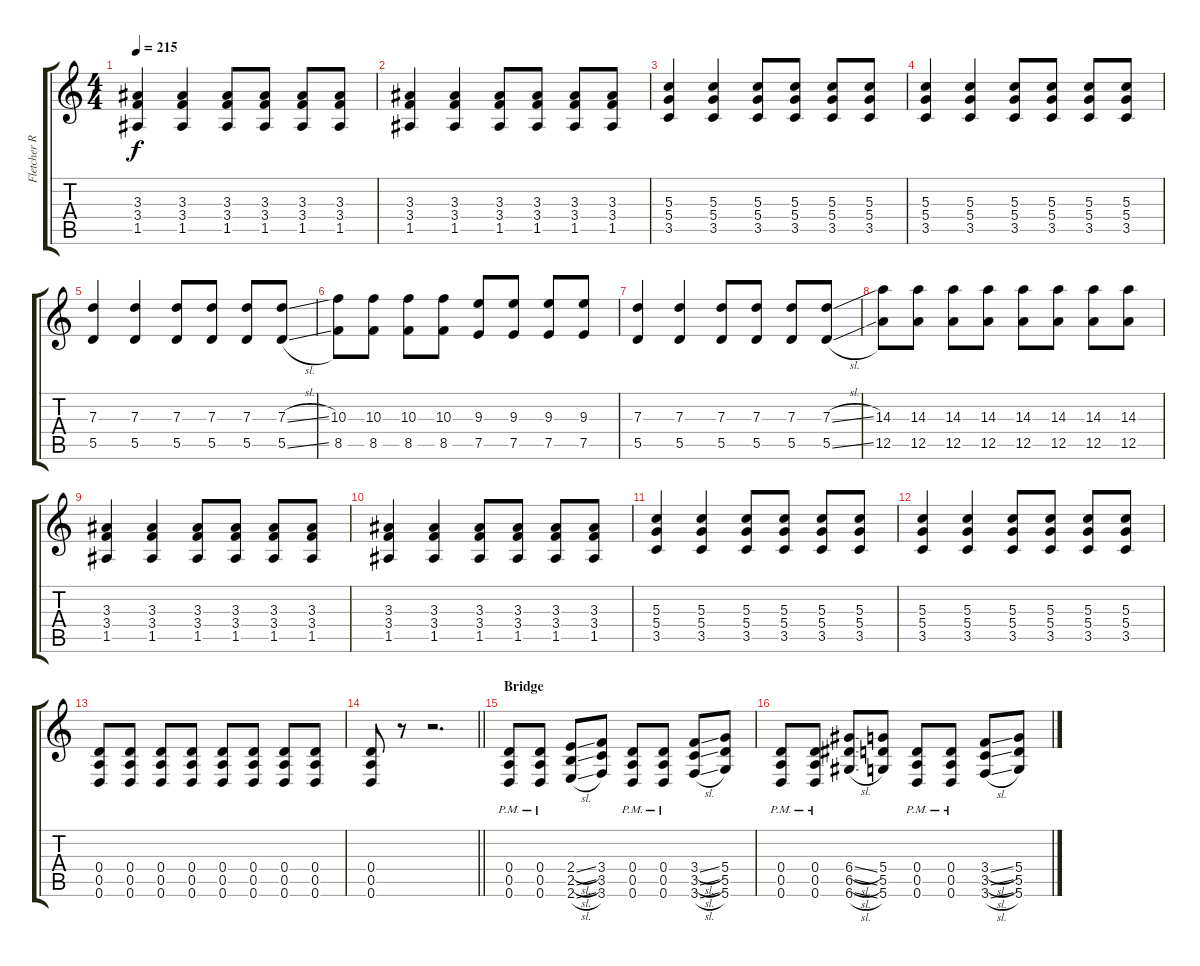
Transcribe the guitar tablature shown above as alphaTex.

\track ("Fletcher Rhytm 2" "Fletcher R") {instrument overdrivenguitar}
\staff {score tabs}
\tuning (E4 B3 G3 D3 A2 D2) {hide}
\ts (4 4)
\tempo 215
\clef g2
\ks c
(3.3 3.4 1.5).4{dy f} (3.3 3.4 1.5).4 (3.3 3.4 1.5).8 (3.3 3.4 1.5).8 (3.3 3.4 1.5).8 (3.3 3.4 1.5).8 |
(3.3 3.4 1.5).4 (3.3 3.4 1.5).4 (3.3 3.4 1.5).8 (3.3 3.4 1.5).8 (3.3 3.4 1.5).8 (3.3 3.4 1.5).8 |
(5.3 5.4 3.5).4 (5.3 5.4 3.5).4 (5.3 5.4 3.5).8 (5.3 5.4 3.5).8 (5.3 5.4 3.5).8 (5.3 5.4 3.5).8 |
(5.3 5.4 3.5).4 (5.3 5.4 3.5).4 (5.3 5.4 3.5).8 (5.3 5.4 3.5).8 (5.3 5.4 3.5).8 (5.3 5.4 3.5).8 |
(7.3 5.5).4 (7.3 5.5).4 (7.3 5.5).8 (7.3 5.5).8 (7.3 5.5).8 (7.3{sl} 5.5{sl}).8 |
(10.3 8.5).8 (10.3 8.5).8 (10.3 8.5).8 (10.3 8.5).8 (9.3 7.5).8 (9.3 7.5).8 (9.3 7.5).8 (9.3 7.5).8 |
(7.3 5.5).4 (7.3 5.5).4 (7.3 5.5).8 (7.3 5.5).8 (7.3 5.5).8 (7.3{sl} 5.5{sl}).8 |
(14.3 12.5).8 (14.3 12.5).8 (14.3 12.5).8 (14.3 12.5).8 (14.3 12.5).8 (14.3 12.5).8 (14.3 12.5).8 (14.3 12.5).8 |
(3.3 3.4 1.5).4 (3.3 3.4 1.5).4 (3.3 3.4 1.5).8 (3.3 3.4 1.5).8 (3.3 3.4 1.5).8 (3.3 3.4 1.5).8 |
(3.3 3.4 1.5).4 (3.3 3.4 1.5).4 (3.3 3.4 1.5).8 (3.3 3.4 1.5).8 (3.3 3.4 1.5).8 (3.3 3.4 1.5).8 |
(5.3 5.4 3.5).4 (5.3 5.4 3.5).4 (5.3 5.4 3.5).8 (5.3 5.4 3.5).8 (5.3 5.4 3.5).8 (5.3 5.4 3.5).8 |
(5.3 5.4 3.5).4 (5.3 5.4 3.5).4 (5.3 5.4 3.5).8 (5.3 5.4 3.5).8 (5.3 5.4 3.5).8 (5.3 5.4 3.5).8 |
(0.4 0.5 0.6).8 (0.4 0.5 0.6).8 (0.4 0.5 0.6).8 (0.4 0.5 0.6).8 (0.4 0.5 0.6).8 (0.4 0.5 0.6).8 (0.4 0.5 0.6).8 (0.4 0.5 0.6).8 |
\barLineRight lightlight
(0.4 0.5 0.6).8 r.8 r.2{d} |
\section ("" "Bridge")
(0.4{pm} 0.5{pm} 0.6{pm}).8 (0.4{pm} 0.5{pm} 0.6{pm}).8 (2.4{sl} 2.5{sl} 2.6{sl}).8 (3.4 3.5 3.6).8 (0.4{pm} 0.5{pm} 0.6{pm}).8 (0.4{pm} 0.5{pm} 0.6{pm}).8 (3.4{sl} 3.5{sl} 3.6{sl}).8 (5.4 5.5 5.6).8 |
(0.4{pm} 0.5{pm} 0.6{pm}).8 (0.4{pm} 0.5{pm} 0.6{pm}).8 (6.4{sl} 6.5{sl} 6.6{sl}).8 (5.4 5.5 5.6).8 (0.4{pm} 0.5{pm} 0.6{pm}).8 (0.4{pm} 0.5{pm} 0.6{pm}).8 (3.4{sl} 3.5{sl} 3.6{sl}).8 (5.4 5.5 5.6).8
